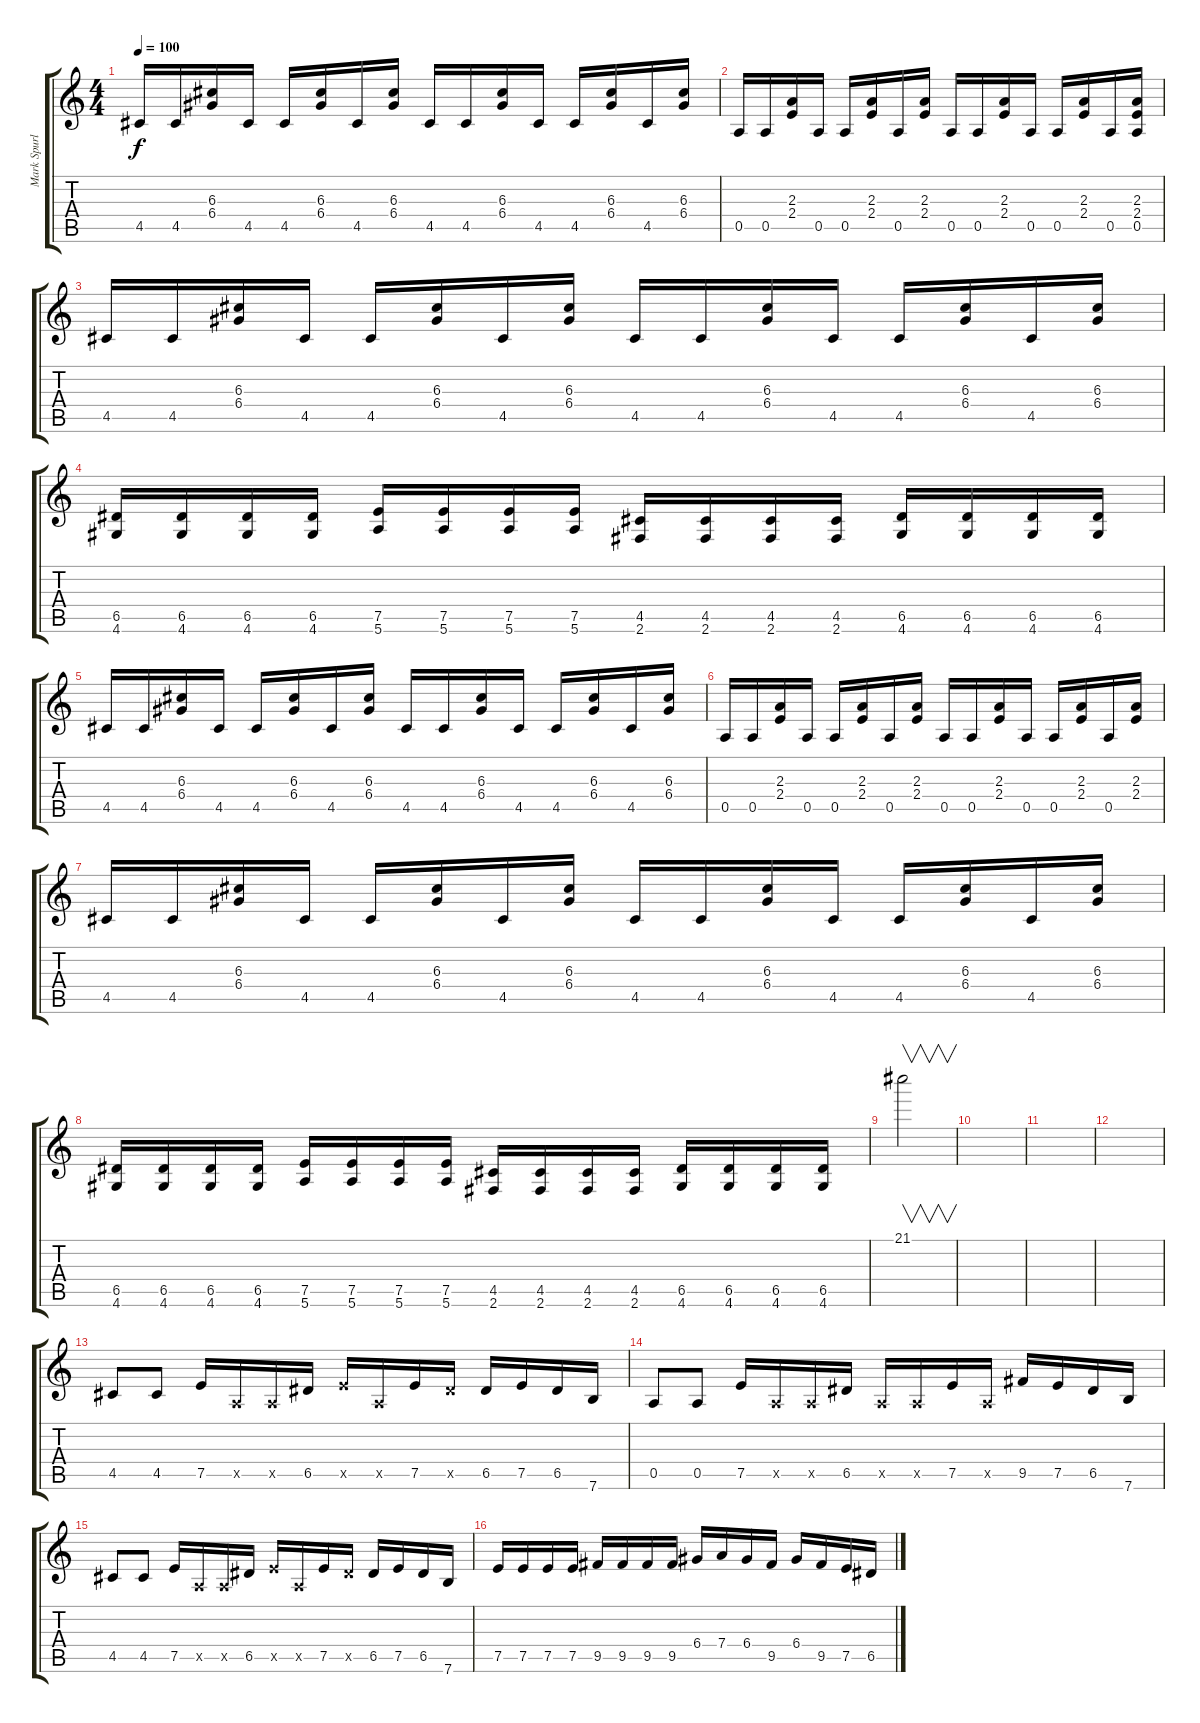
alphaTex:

\track ("Mark Spurlock" "Mark Spurl") {instrument distortionguitar}
\staff {score tabs}
\tuning (E4 B3 G3 D3 A2 E2) {hide}
\ts (4 4)
\tempo 100
\clef g2
\ks c
4.5.16{dy f} 4.5.16 (6.3 6.4).16 4.5.16 4.5.16 (6.3 6.4).16 4.5.16 (6.3 6.4).16 4.5.16 4.5.16 (6.3 6.4).16 4.5.16 4.5.16 (6.3 6.4).16 4.5.16 (6.3 6.4).16 |
0.5.16 0.5.16 (2.3 2.4).16 0.5.16 0.5.16 (2.3 2.4).16 0.5.16 (2.3 2.4).16 0.5.16 0.5.16 (2.3 2.4).16 0.5.16 0.5.16 (2.3 2.4).16 0.5.16 (2.3 2.4 0.5).16 |
4.5.16 4.5.16 (6.3 6.4).16 4.5.16 4.5.16 (6.3 6.4).16 4.5.16 (6.3 6.4).16 4.5.16 4.5.16 (6.3 6.4).16 4.5.16 4.5.16 (6.3 6.4).16 4.5.16 (6.3 6.4).16 |
(6.5 4.6).16 (6.5 4.6).16 (6.5 4.6).16 (6.5 4.6).16 (7.5 5.6).16 (7.5 5.6).16 (7.5 5.6).16 (7.5 5.6).16 (4.5 2.6).16 (4.5 2.6).16 (4.5 2.6).16 (4.5 2.6).16 (6.5 4.6).16 (6.5 4.6).16 (6.5 4.6).16 (6.5 4.6).16 |
4.5.16 4.5.16 (6.3 6.4).16 4.5.16 4.5.16 (6.3 6.4).16 4.5.16 (6.3 6.4).16 4.5.16 4.5.16 (6.3 6.4).16 4.5.16 4.5.16 (6.3 6.4).16 4.5.16 (6.3 6.4).16 |
0.5.16 0.5.16 (2.3 2.4).16 0.5.16 0.5.16 (2.3 2.4).16 0.5.16 (2.3 2.4).16 0.5.16 0.5.16 (2.3 2.4).16 0.5.16 0.5.16 (2.3 2.4).16 0.5.16 (2.3 2.4).16 |
4.5.16 4.5.16 (6.3 6.4).16 4.5.16 4.5.16 (6.3 6.4).16 4.5.16 (6.3 6.4).16 4.5.16 4.5.16 (6.3 6.4).16 4.5.16 4.5.16 (6.3 6.4).16 4.5.16 (6.3 6.4).16 |
(6.5 4.6).16 (6.5 4.6).16 (6.5 4.6).16 (6.5 4.6).16 (7.5 5.6).16 (7.5 5.6).16 (7.5 5.6).16 (7.5 5.6).16 (4.5 2.6).16 (4.5 2.6).16 (4.5 2.6).16 (4.5 2.6).16 (6.5 4.6).16 (6.5 4.6).16 (6.5 4.6).16 (6.5 4.6).16 |
21.1.2{v} |
|
|
|
4.5.8 4.5.8 7.5.16 0.5{x}.16 0.5{x}.16 6.5.16 7.5{x}.16 0.5{x}.16 7.5.16 6.5{x}.16 6.5.16 7.5.16 6.5.16 7.6.16 |
0.5.8 0.5.8 7.5.16 0.5{x}.16 0.5{x}.16 6.5.16 0.5{x}.16 0.5{x}.16 7.5.16 0.5{x}.16 9.5.16 7.5.16 6.5.16 7.6.16 |
4.5.8 4.5.8 7.5.16 0.5{x}.16 0.5{x}.16 6.5.16 7.5{x}.16 0.5{x}.16 7.5.16 6.5{x}.16 6.5.16 7.5.16 6.5.16 7.6.16 |
7.5.16 7.5.16 7.5.16 7.5.16 9.5.16 9.5.16 9.5.16 9.5.16 6.4.16 7.4.16 6.4.16 9.5.16 6.4.16 9.5.16 7.5.16 6.5.16
